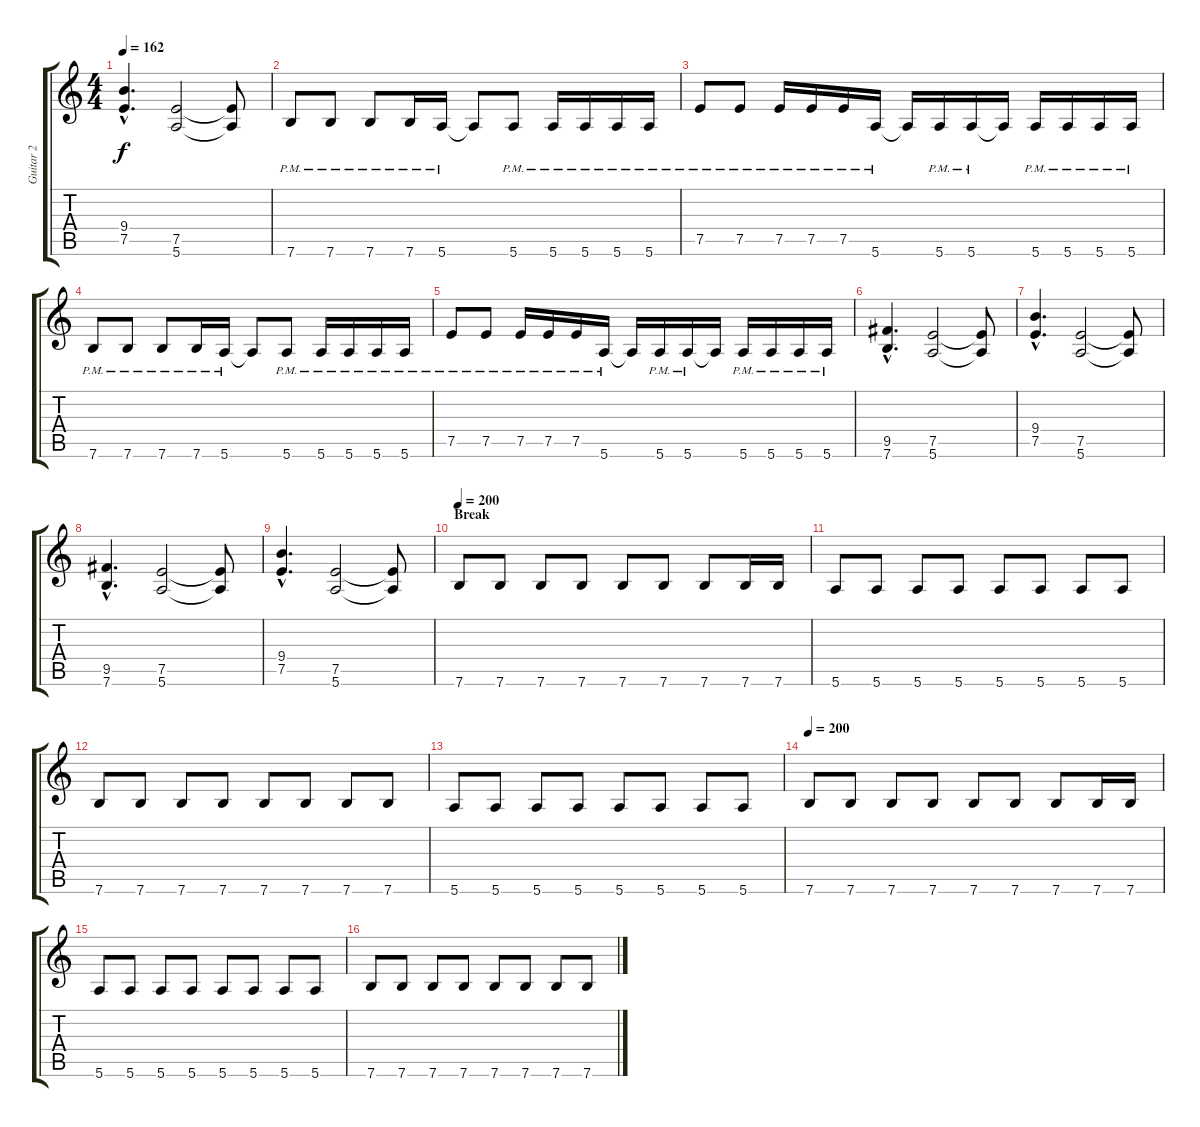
\track ("Guitar 2" "Guitar 2") {instrument distortionguitar}
\staff {score tabs}
\tuning (E4 B3 G3 D3 A2 E2) {hide}
\ts (4 4)
\tempo 162
\clef g2
\ks c
(9.4{hac} 7.5{hac}).4{d dy f} (7.5 5.6).2 (7.5{t} 5.6{t}).8 |
\section ("" "")
7.6{pm}.8 7.6{pm}.8 7.6{pm}.8 7.6{pm}.16 5.6{pm}.16 5.6{t}.8 5.6{pm}.8 5.6{pm}.16 5.6{pm}.16 5.6{pm}.16 5.6{pm}.16 |
7.5{pm}.8 7.5{pm}.8 7.5{pm}.16 7.5{pm}.16 7.5{pm}.16 5.6{pm}.16 5.6{t}.16 5.6{pm}.16 5.6{pm}.16 5.6{t}.16 5.6{pm}.16 5.6{pm}.16 5.6{pm}.16 5.6{pm}.16 |
7.6{pm}.8 7.6{pm}.8 7.6{pm}.8 7.6{pm}.16 5.6{pm}.16 5.6{t}.8 5.6{pm}.8 5.6{pm}.16 5.6{pm}.16 5.6{pm}.16 5.6{pm}.16 |
7.5{pm}.8 7.5{pm}.8 7.5{pm}.16 7.5{pm}.16 7.5{pm}.16 5.6{pm}.16 5.6{t}.16 5.6{pm}.16 5.6{pm}.16 5.6{t}.16 5.6{pm}.16 5.6{pm}.16 5.6{pm}.16 5.6{pm}.16 |
(9.5{hac} 7.6{hac}).4{d} (7.5 5.6).2 (7.5{t} 5.6{t}).8 |
(9.4{hac} 7.5{hac}).4{d} (7.5 5.6).2 (7.5{t} 5.6{t}).8 |
(9.5{hac} 7.6{hac}).4{d} (7.5 5.6).2 (7.5{t} 5.6{t}).8 |
(9.4{hac} 7.5{hac}).4{d} (7.5 5.6).2 (7.5{t} 5.6{t}).8 |
\section ("" "Break")
\tempo 200
7.6.8 7.6.8 7.6.8 7.6.8 7.6.8 7.6.8 7.6.8 7.6.16 7.6.16 |
5.6.8 5.6.8 5.6.8 5.6.8 5.6.8 5.6.8 5.6.8 5.6.8 |
7.6.8 7.6.8 7.6.8 7.6.8 7.6.8 7.6.8 7.6.8 7.6.8 |
5.6.8 5.6.8 5.6.8 5.6.8 5.6.8 5.6.8 5.6.8 5.6.8 |
\section ("" "")
\tempo 200
7.6.8 7.6.8 7.6.8 7.6.8 7.6.8 7.6.8 7.6.8 7.6.16 7.6.16 |
5.6.8 5.6.8 5.6.8 5.6.8 5.6.8 5.6.8 5.6.8 5.6.8 |
7.6.8 7.6.8 7.6.8 7.6.8 7.6.8 7.6.8 7.6.8 7.6.8
